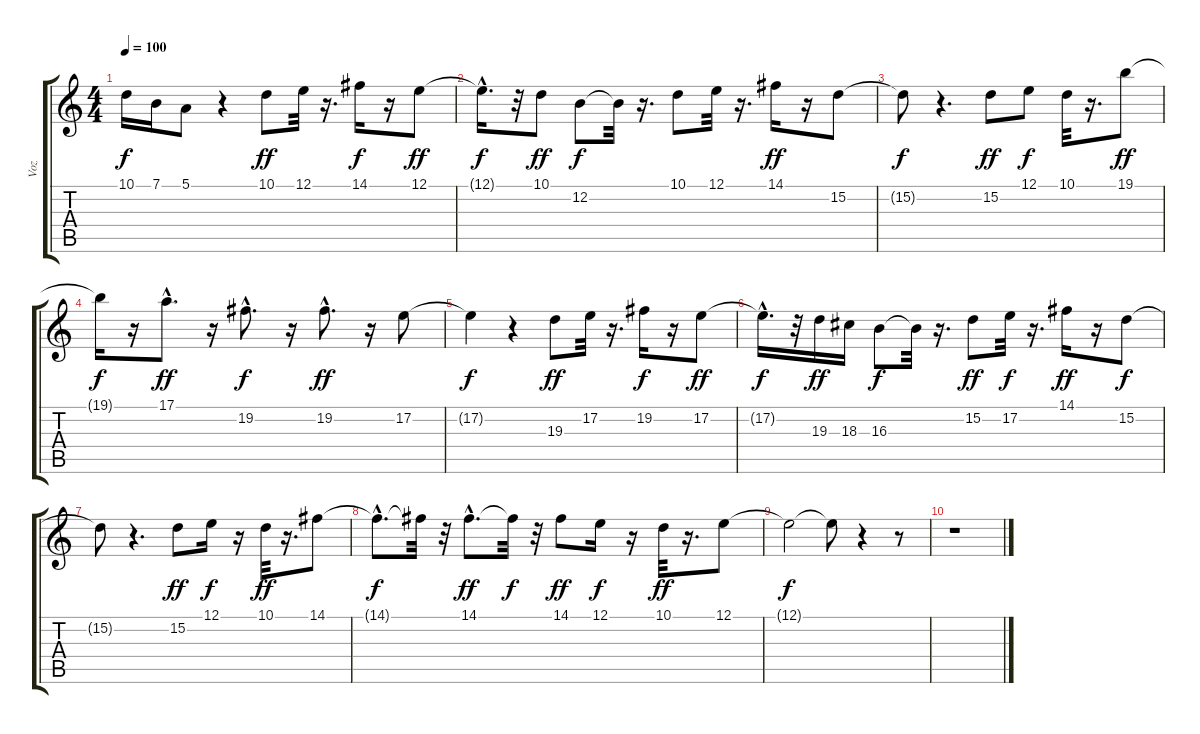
\track ("Voz" "Voz") {instrument tenorsax}
\staff {score tabs}
\tuning (E4 B3 G3 D3 A2 E2) {hide}
\ts (4 4)
\tempo 100
\clef g2
\ks c
10.1{t}.16{dy f} 7.1.16 5.1.8 r.4 10.1.8{dy ff} 12.1.32 r.16{d} 14.1.16{dy f} r.16 12.1.8{dy ff} |
12.1{hac t}.16{d dy f} r.32 10.1.8{dy ff} 12.2.8{dy f} 12.2{t}.32 r.16{d} 10.1.8 12.1.32 r.16{d} 14.1.16{dy ff} r.16 15.2.8 |
15.2{t}.8{dy f} r.4{d} 15.2.8{dy ff} 12.1.8{dy f} 10.1.32 r.16{d} 19.1.8{dy ff} |
19.1{t}.16{dy f} r.16 17.1{hac}.8{d dy ff} r.16 19.2{hac}.8{d dy f} r.16 19.2{hac}.8{d dy ff} r.16 17.2.8 |
17.2{t}.4{dy f} r.4 19.3.8{dy ff} 17.2.32 r.16{d} 19.2.16{dy f} r.16 17.2.8{dy ff} |
17.2{hac t}.16{d dy f} r.32 19.3.16{dy ff} 18.3.16 16.3.8{dy f} 16.3{t}.32 r.16{d} 15.2.8{dy ff} 17.2.32{dy f} r.16{d} 14.1.16{dy ff} r.16 15.2.8{dy f} |
15.2{t}.8 r.4{d} 15.2.8{dy ff} 12.1.16{dy f} r.16 10.1.32{dy ff} r.16{d} 14.1.8 |
14.1{hac t}.8{d dy f} 14.1{t}.32 r.32 14.1{hac}.8{d dy ff} 14.1{t}.32{dy f} r.32 14.1.8{dy ff} 12.1.16{dy f} r.16 10.1.32{dy ff} r.16{d} 12.1.8 |
12.1{t}.2{dy f} 12.1{t}.8 r.4 r.8 |
r.1
